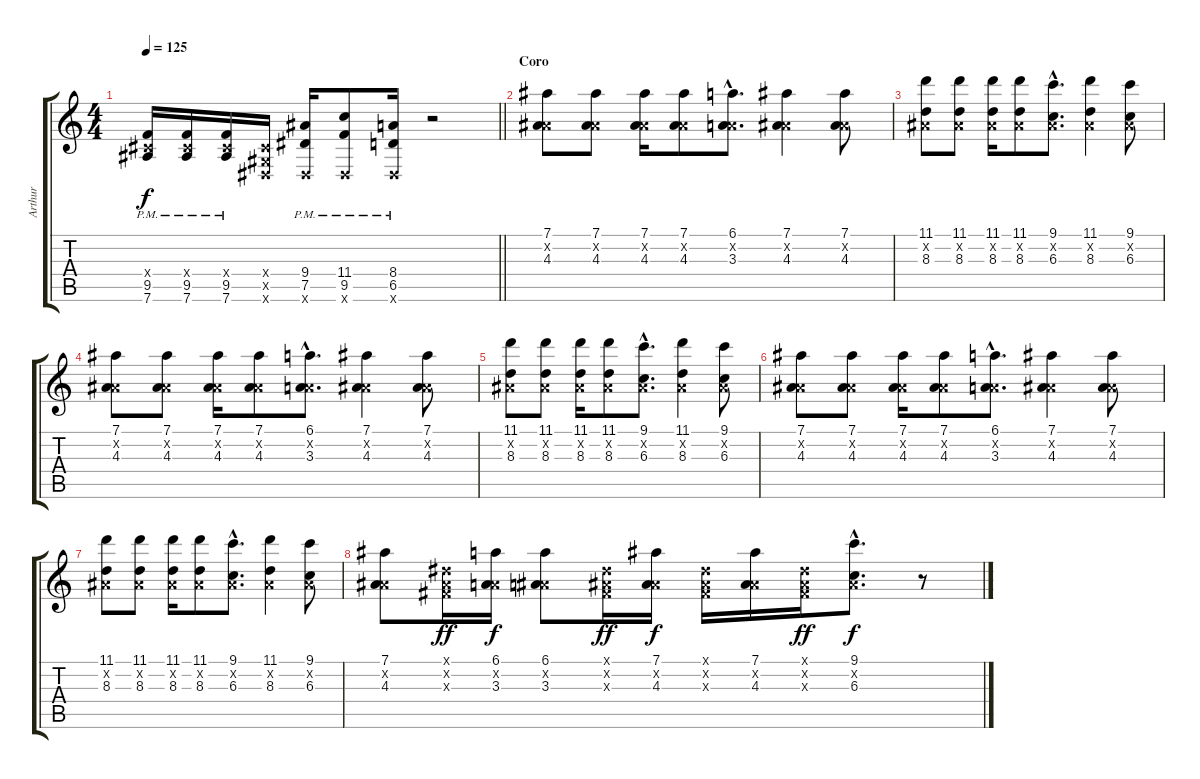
\track ("Arthur" "Arthur") {instrument overdrivenguitar}
\staff {score tabs}
\tuning (Eb4 Bb3 Gb3 Db3 Ab2 Eb2) {hide}
\ts (4 4)
\tempo 125
\clef g2
\barLineRight lightlight
\ks c
(0.4{x} 9.5{pm} 7.6{pm}).16{dy f} (0.4{x} 9.5{pm} 7.6{pm}).16 (0.4{x} 9.5{pm} 7.6{pm}).16 (0.4{x} 0.5{x} 0.6{x}).16 (9.4{pm} 7.5{pm} 0.6{x}).16 (11.4{pm} 9.5{pm} 0.6{x}).8 (8.4{pm} 6.5{pm} 0.6{x}).16 r.2 |
\section ("" "Coro")
(7.1 0.2{x} 4.3).8 (7.1 0.2{x} 4.3).8 (7.1 0.2{x} 4.3).16 (7.1 0.2{x} 4.3).8 (6.1{hac} 0.2{hac x} 3.3{hac}).8{d} (7.1 0.2{x} 4.3).4 (7.1 0.2{x} 4.3).8 |
(11.1 0.2{x} 8.3).8 (11.1 0.2{x} 8.3).8 (11.1 0.2{x} 8.3).16 (11.1 0.2{x} 8.3).8 (9.1{hac} 0.2{hac x} 6.3{hac}).8{d} (11.1 0.2{x} 8.3).4 (9.1 0.2{x} 6.3).8 |
(7.1 0.2{x} 4.3).8 (7.1 0.2{x} 4.3).8 (7.1 0.2{x} 4.3).16 (7.1 0.2{x} 4.3).8 (6.1{hac} 0.2{hac x} 3.3{hac}).8{d} (7.1 0.2{x} 4.3).4 (7.1 0.2{x} 4.3).8 |
(11.1 0.2{x} 8.3).8 (11.1 0.2{x} 8.3).8 (11.1 0.2{x} 8.3).16 (11.1 0.2{x} 8.3).8 (9.1{hac} 0.2{hac x} 6.3{hac}).8{d} (11.1 0.2{x} 8.3).4 (9.1 0.2{x} 6.3).8 |
(7.1 0.2{x} 4.3).8 (7.1 0.2{x} 4.3).8 (7.1 0.2{x} 4.3).16 (7.1 0.2{x} 4.3).8 (6.1{hac} 0.2{hac x} 3.3{hac}).8{d} (7.1 0.2{x} 4.3).4 (7.1 0.2{x} 4.3).8 |
(11.1 0.2{x} 8.3).8 (11.1 0.2{x} 8.3).8 (11.1 0.2{x} 8.3).16 (11.1 0.2{x} 8.3).8 (9.1{hac} 0.2{hac x} 6.3{hac}).8{d} (11.1 0.2{x} 8.3).4 (9.1 0.2{x} 6.3).8 |
(7.1 0.2{x} 4.3).8 (0.1{x} 0.2{x} 0.3{x}).16{dy ff} (6.1 0.2{x} 3.3).16{dy f} (6.1 0.2{x} 3.3).8 (0.1{x} 0.2{x} 0.3{x}).16{dy ff} (7.1 0.2{x} 4.3).16{dy f} (0.1{x} 0.2{x} 0.3{x}).16 (7.1 0.2{x} 4.3).16 (0.1{x} 0.2{x} 0.3{x}).16{dy ff} (9.1{hac} 0.2{hac x} 6.3{hac}).8{d dy f} r.8
